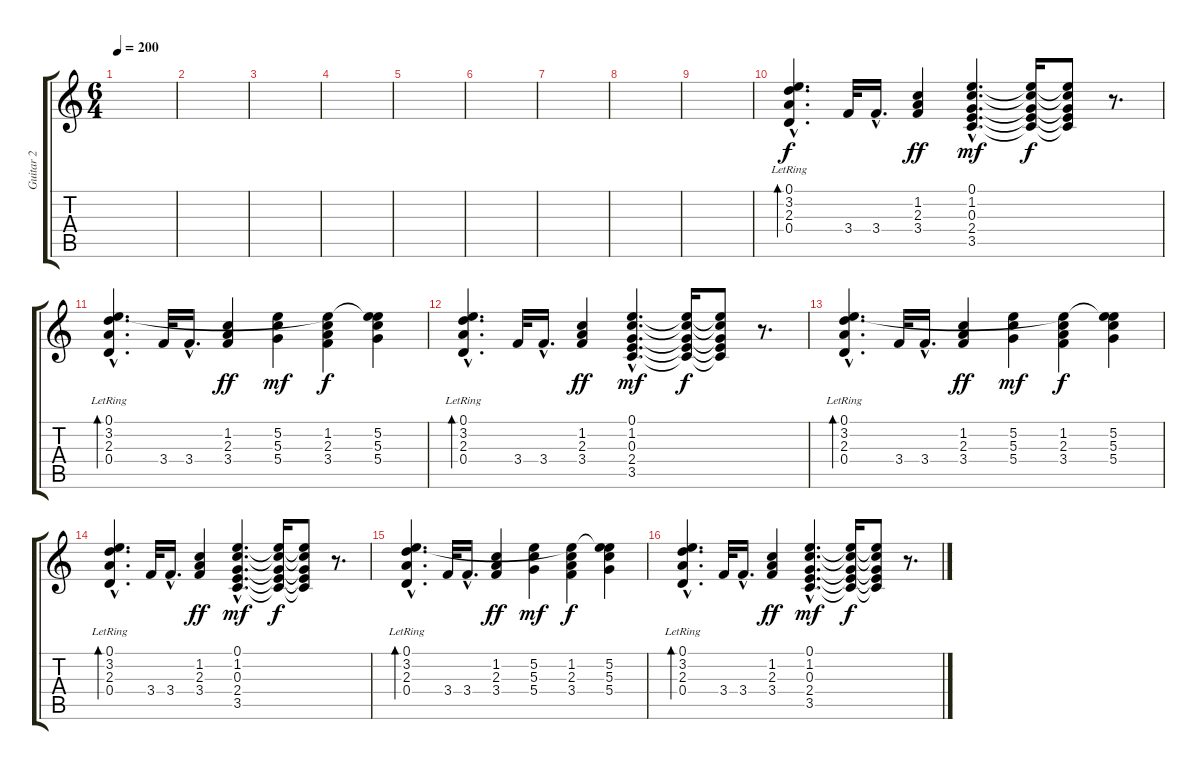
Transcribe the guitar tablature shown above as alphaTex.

\track ("Guitar 2" "Guitar 2") {instrument overdrivenguitar}
\staff {score tabs}
\tuning (E4 B3 G3 D3 A2 E2) {hide}
\ts (6 4)
\tempo 200
\clef g2
\ks c
|
|
|
|
|
|
|
|
|
(0.1{hac} 3.2{hac} 2.3{hac lr} 0.4{hac}).4{d bd 30} 3.4.32 3.4{hac}.16{d} (1.2 2.3 3.4).4{dy ff} (0.1{hac} 1.2{hac} 0.3{hac} 2.4{hac} 3.5{hac}).4{d dy mf} (0.1{t} 1.2{t} 0.3{t} 2.4{t} 3.5{t}).16{dy f} (0.1{t} 1.2{t} 0.3{t} 2.4{t} 3.5{t}).8 r.8{d} |
(0.1{hac} 3.2{hac} 2.3{hac lr} 0.4{hac}).4{d bd 30} 3.4.32 3.4{hac}.16{d} (1.2 2.3 3.4).4{dy ff} (5.2 5.3 5.4).4{dy mf} (0.1{t} 1.2 2.3 3.4).4{dy f} (0.1{t} 5.2 5.3 5.4).4 |
(0.1{hac} 3.2{hac} 2.3{hac lr} 0.4{hac}).4{d bd 30} 3.4.32 3.4{hac}.16{d} (1.2 2.3 3.4).4{dy ff} (0.1{hac} 1.2{hac} 0.3{hac} 2.4{hac} 3.5{hac}).4{d dy mf} (0.1{t} 1.2{t} 0.3{t} 2.4{t} 3.5{t}).16{dy f} (0.1{t} 1.2{t} 0.3{t} 2.4{t} 3.5{t}).8 r.8{d} |
(0.1{hac} 3.2{hac} 2.3{hac lr} 0.4{hac}).4{d bd 30} 3.4.32 3.4{hac}.16{d} (1.2 2.3 3.4).4{dy ff} (5.2 5.3 5.4).4{dy mf} (0.1{t} 1.2 2.3 3.4).4{dy f} (0.1{t} 5.2 5.3 5.4).4 |
(0.1{hac} 3.2{hac} 2.3{hac lr} 0.4{hac}).4{d bd 30} 3.4.32 3.4{hac}.16{d} (1.2 2.3 3.4).4{dy ff} (0.1{hac} 1.2{hac} 0.3{hac} 2.4{hac} 3.5{hac}).4{d dy mf} (0.1{t} 1.2{t} 0.3{t} 2.4{t} 3.5{t}).16{dy f} (0.1{t} 1.2{t} 0.3{t} 2.4{t} 3.5{t}).8 r.8{d} |
(0.1{hac} 3.2{hac} 2.3{hac lr} 0.4{hac}).4{d bd 30} 3.4.32 3.4{hac}.16{d} (1.2 2.3 3.4).4{dy ff} (5.2 5.3 5.4).4{dy mf} (0.1{t} 1.2 2.3 3.4).4{dy f} (0.1{t} 5.2 5.3 5.4).4 |
(0.1{hac} 3.2{hac} 2.3{hac lr} 0.4{hac}).4{d bd 30} 3.4.32 3.4{hac}.16{d} (1.2 2.3 3.4).4{dy ff} (0.1{hac} 1.2{hac} 0.3{hac} 2.4{hac} 3.5{hac}).4{d dy mf} (0.1{t} 1.2{t} 0.3{t} 2.4{t} 3.5{t}).16{dy f} (0.1{t} 1.2{t} 0.3{t} 2.4{t} 3.5{t}).8 r.8{d}
